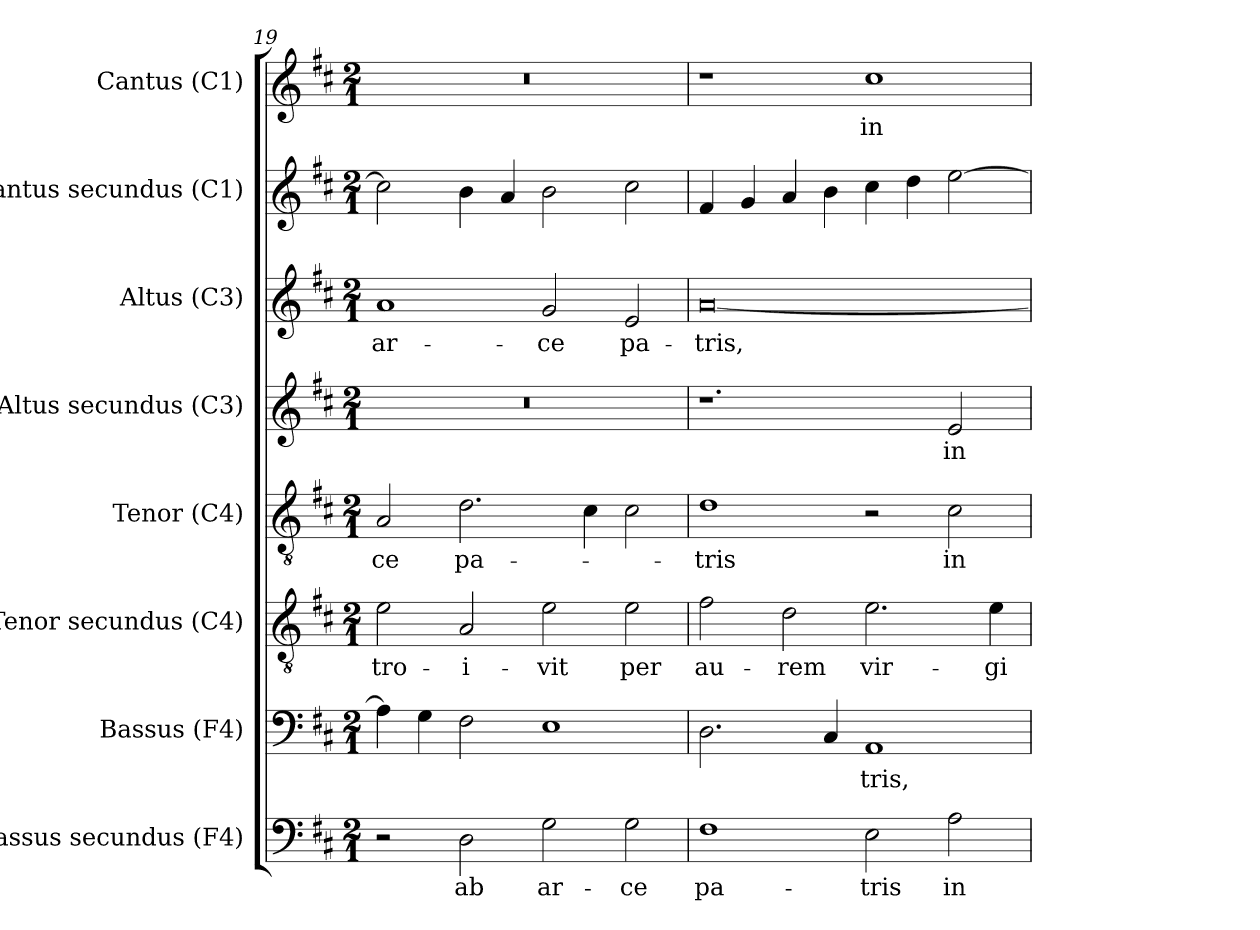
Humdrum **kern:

**kern	**text	**kern	**text	**kern	**text	**kern	**text	**kern	**text	**kern	**text	**kern	**kern	**text
*part8	*part8	*part7	*part7	*part6	*part6	*part5	*part5	*part4	*part4	*part3	*part3	*part2	*part1	*part1
*staff8	*staff8	*staff7	*staff7	*staff6	*staff6	*staff5	*staff5	*staff4	*staff4	*staff3	*staff3	*staff2	*staff1	*staff1
*I"Bassus secundus (F4)	*	*I"Bassus (F4)	*	*I"Tenor secundus (C4)	*	*I"Tenor (C4)	*	*I"Altus secundus (C3)	*	*I"Altus (C3)	*	*I"Cantus secundus (C1)	*I"Cantus (C1)	*
*I'B2	*	*I'B.	*	*I'T2	*	*I'T.	*	*I'A2	*	*I'A.	*	*I'C2	*I'C.	*
!!LO:PB:g=z
*clefF4	*	*clefF4	*	*clefGv2	*	*clefGv2	*	*clefG2	*	*clefG2	*	*clefG2	*clefG2	*
*	*	*	*	*	*	*ITrd7c12	*	*	*	*	*	*	*	*
*k[f#c#]	*	*k[f#c#]	*	*k[f#c#]	*	*k[f#c#]	*	*k[f#c#]	*	*k[f#c#]	*	*k[f#c#]	*k[f#c#]	*
*D:	*	*D:	*	*D:	*	*D:	*	*D:	*	*D:	*	*D:	*D:	*
*M2/1	*	*M2/1	*	*M2/1	*	*M2/1	*	*M2/1	*	*M2/1	*	*M2/1	*M2/1	*
=19	=19	=19	=19	=19	=19	=19	=19	=19	=19	=19	=19	=19	=19	=19
!	!	!	!	!	!LO:LY:b:color=#000000	!	!	!	!	!	!	!	!	!
!	!	!	!	!	!	!	!LO:LY:b:color=#000000	!LO:N:vis=1	!	!	!	!	!	!
!	!	!	!	!	!	!	!	!	!	!	!LO:LY:b:color=#000000	!	!LO:N:vis=1	!
2r	.	4Ai\]	.	2ei\	-tro-	2AAi/	-ce	0r	.	1ai	ar-	2cc#i\]	0r	.
.	.	4Gi\	.	.	.	.	.	.	.	.	.	.	.	.
!	!LO:LY:b:color=#000000	!	!	!	!	!	!	!	!	!	!	!	!	!
!	!	!	!	!	!LO:LY:b:color=#000000	!	!	!	!	!	!	!	!	!
!	!	!	!	!	!	!	!LO:LY:b:color=#000000	!	!	!	!	!	!	!
2Di\	ab	2F#i\	.	2Ai/	-i-	2.Di\	pa-	.	.	.	.	4bi\	.	.
.	.	.	.	.	.	.	.	.	.	.	.	4ai/	.	.
!	!LO:LY:b:color=#000000	!	!	!	!	!	!	!	!	!	!	!	!	!
!	!	!	!	!	!LO:LY:b:color=#000000	!	!	!	!	!	!	!	!	!
!	!	!	!	!	!	!	!	!	!	!	!LO:LY:b:color=#000000	!	!	!
2Gi\	ar-	1Ei	.	2ei\	-vit	.	.	.	.	2gi/	-ce	2bi\	.	.
.	.	.	.	.	.	4C#i\	.	.	.	.	.	.	.	.
!	!LO:LY:b:color=#000000	!	!	!	!	!	!	!	!	!	!	!	!	!
!	!	!	!	!	!LO:LY:b:color=#000000	!	!	!	!	!	!	!	!	!
!	!	!	!	!	!	!	!	!	!	!	!LO:LY:b:color=#000000	!	!	!
2Gi\	-ce	.	.	2ei\	per	2C#i\	.	.	.	2ei/	pa-	2cc#i\	.	.
=20	=20	=20	=20	=20	=20	=20	=20	=20	=20	=20	=20	=20	=20	=20
!	!LO:LY:b:color=#000000	!	!	!	!	!	!	!	!	!	!	!	!	!
!	!	!	!	!	!LO:LY:b:color=#000000	!	!	!	!	!	!	!	!	!
!	!	!	!	!	!	!	!LO:LY:b:color=#000000	!	!	!	!	!	!	!
!	!	!	!	!	!	!	!	!	!	!	!LO:LY:b:color=#000000	!	!	!
1F#i	pa-	2.Di\	.	2f#i\	au-	1Di	-tris	1.r	.	[0ai	-tris,	4f#i/	1r	.
.	.	.	.	.	.	.	.	.	.	.	.	4gi/	.	.
!	!	!	!	!	!LO:LY:b:color=#000000	!	!	!	!	!	!	!	!	!
.	.	.	.	2di\	-rem	.	.	.	.	.	.	4ai/	.	.
.	.	4C#i/	.	.	.	.	.	.	.	.	.	4bi\	.	.
!	!LO:LY:b:color=#000000	!	!	!	!	!	!	!	!	!	!	!	!	!
!	!	!	!LO:LY:b:color=#000000	!	!	!	!	!	!	!	!	!	!	!
!	!	!	!	!	!LO:LY:b:color=#000000	!	!	!	!	!	!	!	!	!
!	!	!	!	!	!	!	!	!	!	!	!	!	!	!LO:LY:b:color=#000000
2Ei\	-tris	1AAi	-tris,	2.ei\	vir-	2r	.	.	.	.	.	4cc#i\	1cc#i	in-
.	.	.	.	.	.	.	.	.	.	.	.	4ddi\	.	.
!	!LO:LY:b:color=#000000	!	!	!	!	!	!	!	!	!	!	!	!	!
!	!	!	!	!	!	!	!LO:LY:b:color=#000000	!	!	!	!	!	!	!
!	!	!	!	!	!	!	!	!	!LO:LY:b:color=#000000	!	!	!	!	!
2Ai\	in-	.	.	.	.	2C#i\	in-	2ei/	in-	.	.	[2eei\	.	.
!	!	!	!	!	!LO:LY:b:color=#000000	!	!	!	!	!	!	!	!	!
.	.	.	.	4ei\	-gi-	.	.	.	.	.	.	.	.	.
=	=	=	=	=	=	=	=	=	=	=	=	=	=	=
*-	*-	*-	*-	*-	*-	*-	*-	*-	*-	*-	*-	*-	*-	*-
